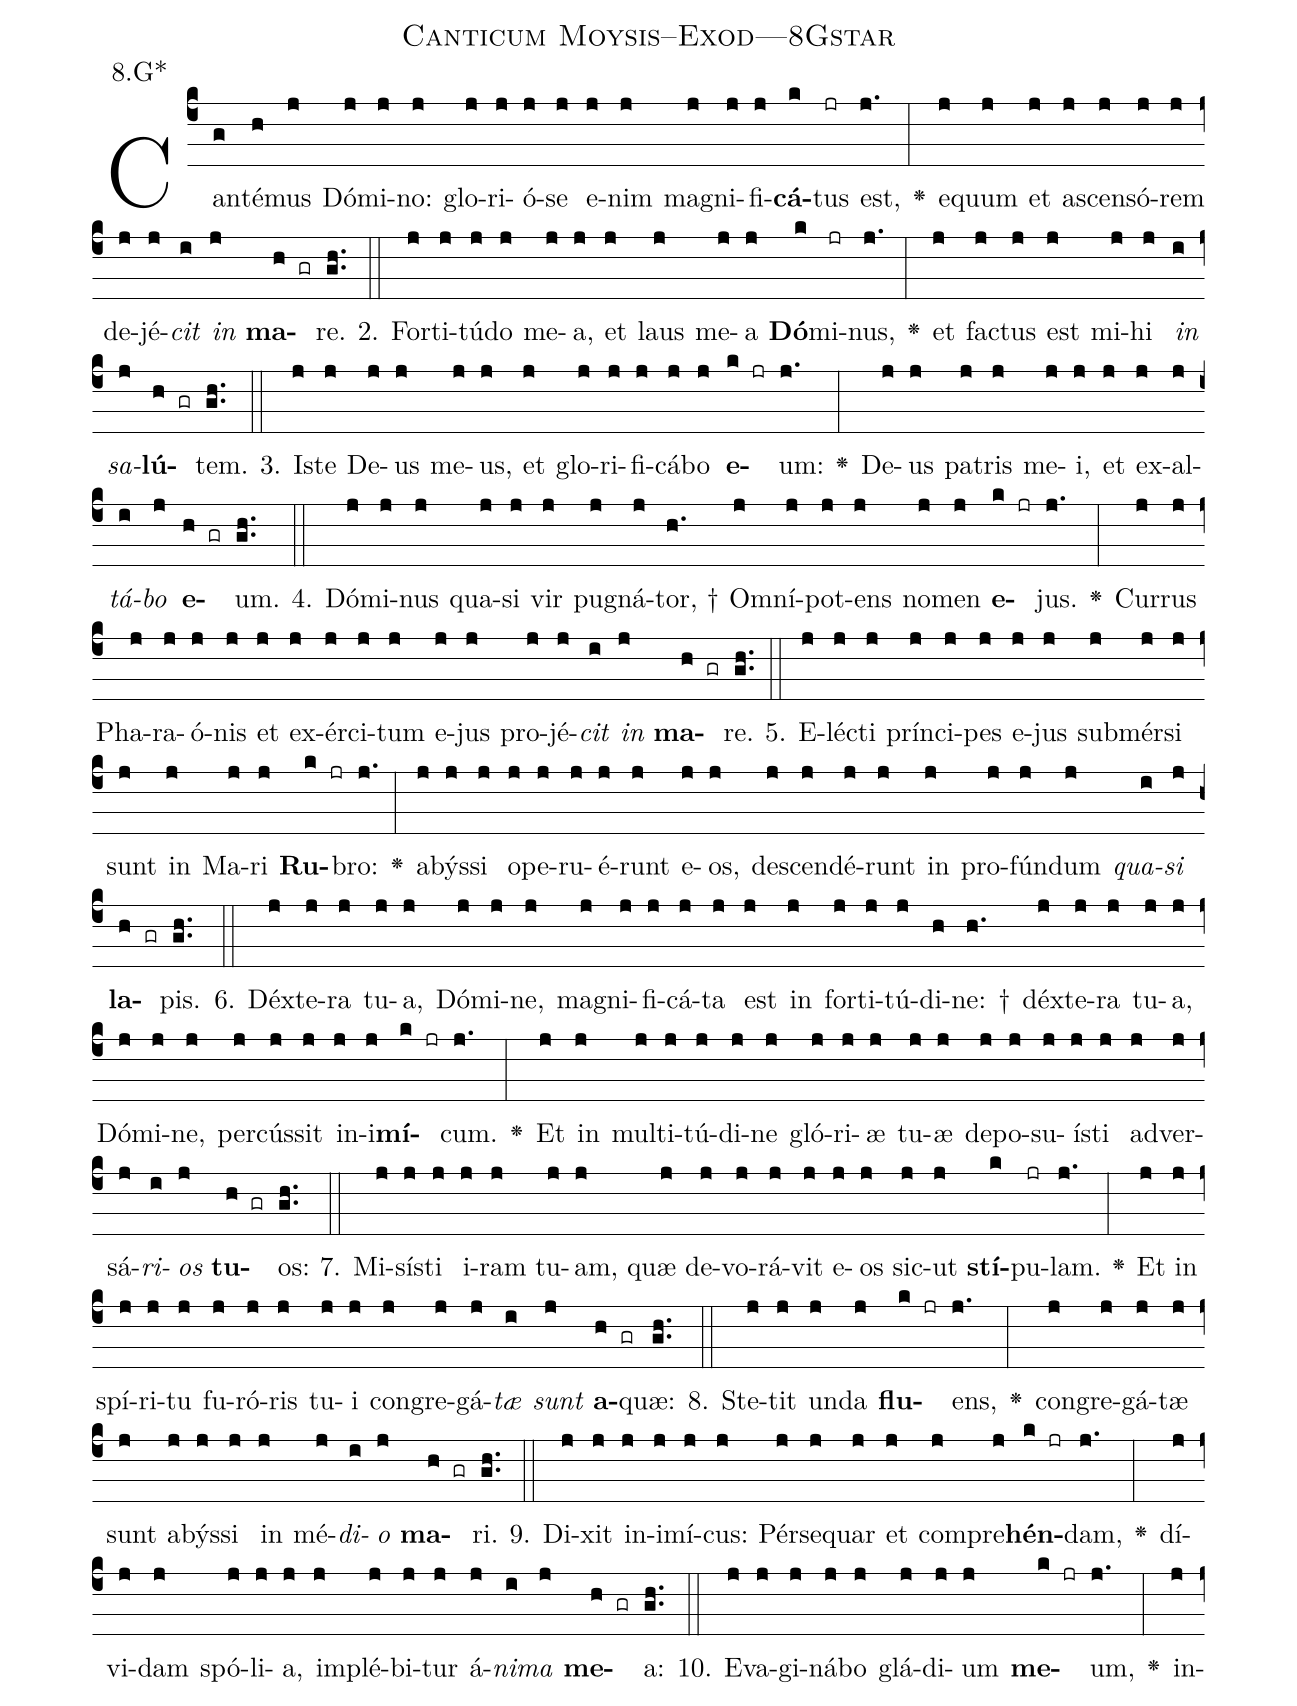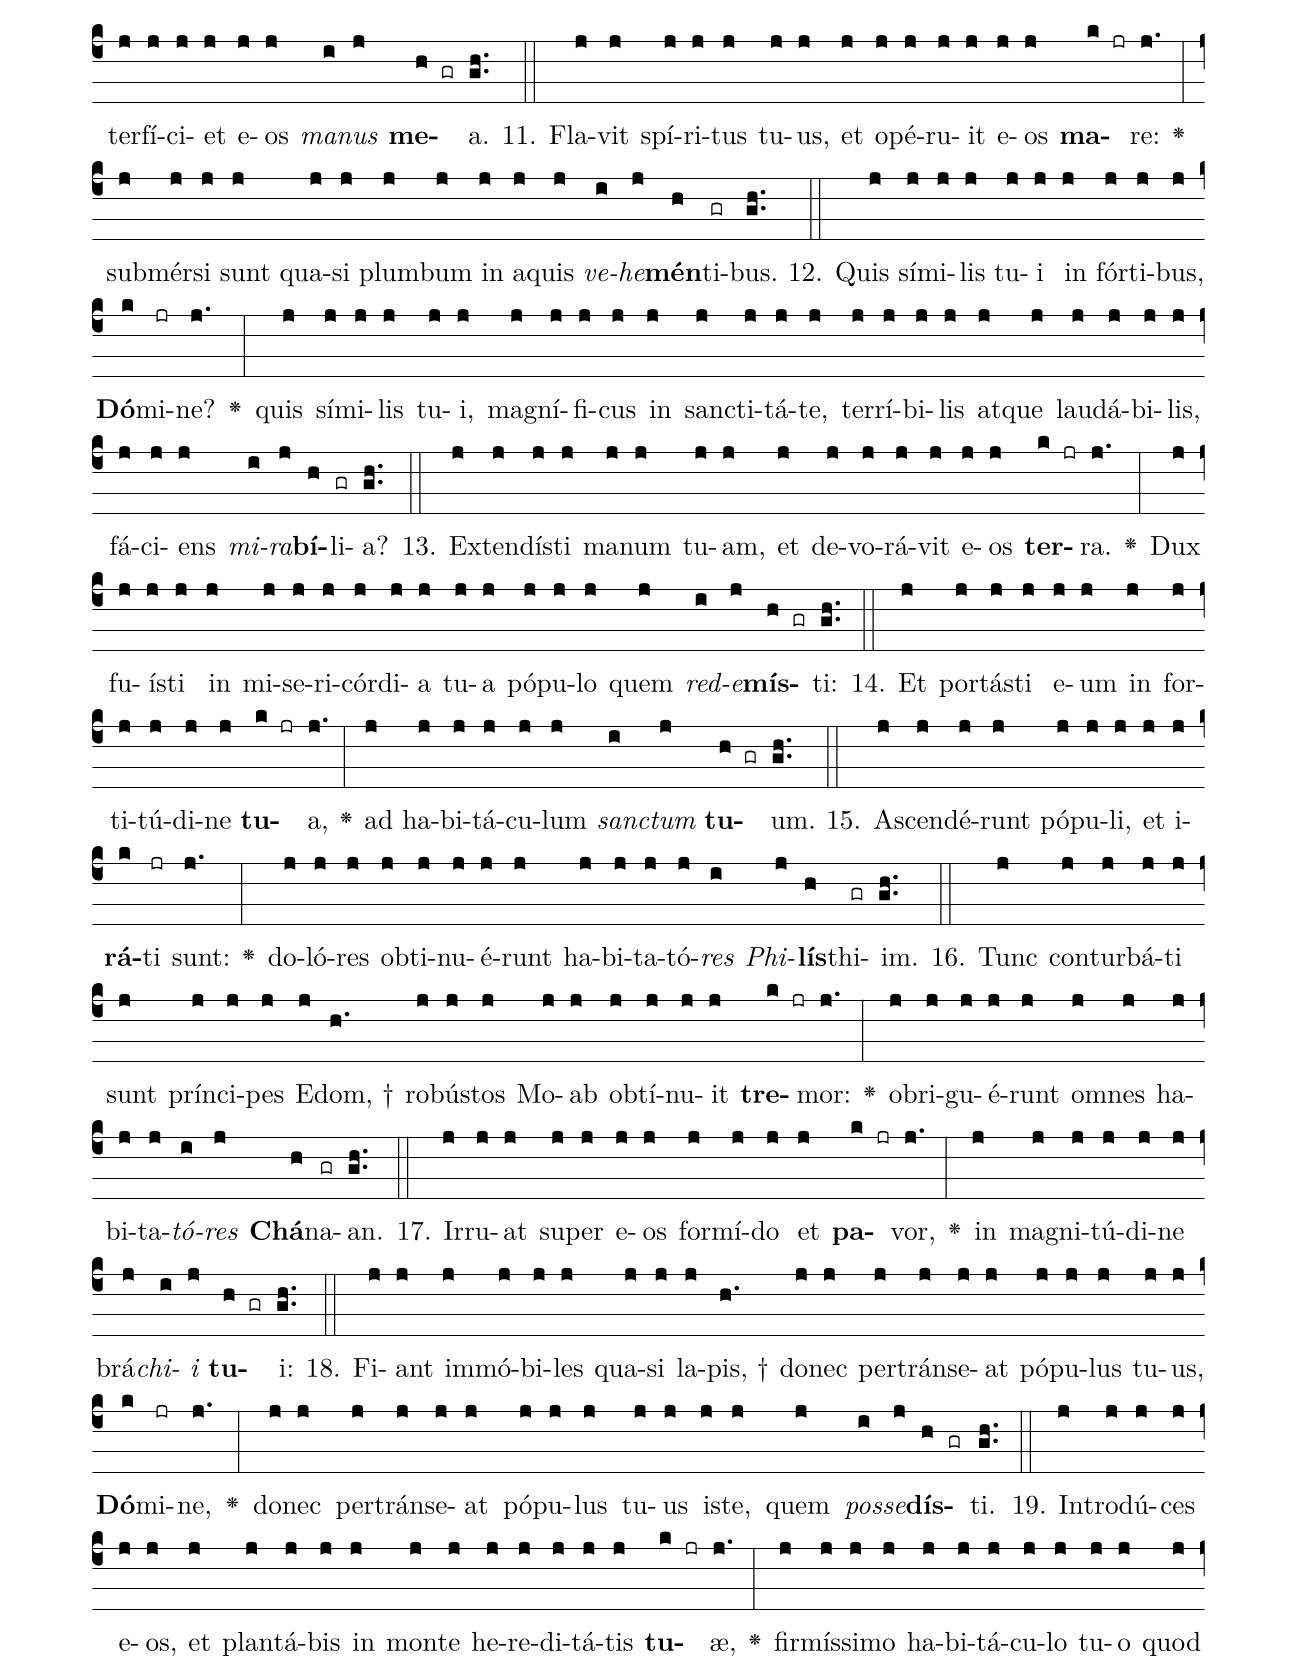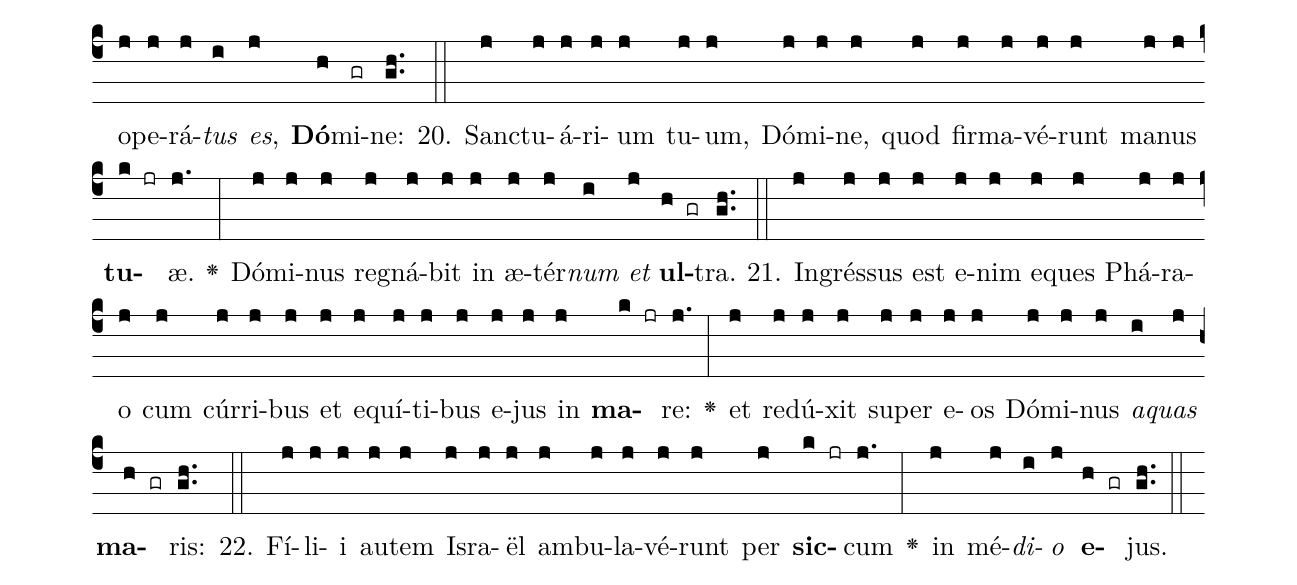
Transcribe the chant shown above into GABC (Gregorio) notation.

name: Canticum Moysis--Exod---8Gstar;
annotation: 8.G*;
%%
(c4)Can(g)té(h)mus(j) Dó(j)mi(j)no:(j) glo(j)ri(j)ó(j)se(j) e(j)nim(j) ma(j)gni(j)fi(j)<b>cá</b>(k)tus(jr) est,(j.) <v>\greheightstar</v>(:) e(j)quum(j) et(j) a(j)scen(j)só(j)rem(j) de(j)jé(j)<i>cit</i>(i) <i>in</i>(j) <b>ma</b>(h gr)re.(gh..) (::)
2. For(j)ti(j)tú(j)do(j) me(j)a,(j) et(j) laus(j) me(j)a(j) <b>Dó</b>(k)mi(jr)nus,(j.) <v>\greheightstar</v>(:) et(j) fac(j)tus(j) est(j) mi(j)hi(j) <i>in</i>(i) <i>sa</i>(j)<b>lú</b>(h gr)tem.(gh..) (::)
3. Is(j)te(j) De(j)us(j) me(j)us,(j) et(j) glo(j)ri(j)fi(j)cá(j)bo(j) <b>e</b>(k jr)um:(j.) <v>\greheightstar</v>(:) De(j)us(j) pa(j)tris(j) me(j)i,(j) et(j) ex(j)al(j)<i>tá</i>(i)<i>bo</i>(j) <b>e</b>(h gr)um.(gh..) (::)
4. Dó(j)mi(j)nus(j) qua(j)si(j) vir(j) pu(j)gná(j)tor, †(h.) Om(j)ní(j)pot(j)ens(j) no(j)men(j) <b>e</b>(k jr)jus.(j.) <v>\greheightstar</v>(:) Cur(j)rus(j) Pha(j)ra(j)ó(j)nis(j) et(j) ex(j)ér(j)ci(j)tum(j) e(j)jus(j) pro(j)jé(j)<i>cit</i>(i) <i>in</i>(j) <b>ma</b>(h gr)re.(gh..) (::)
5. E(j)léc(j)ti(j) prín(j)ci(j)pes(j) e(j)jus(j) sub(j)mér(j)si(j) sunt(j) in(j) Ma(j)ri(j) <b>Ru</b>(k jr)bro:(j.) <v>\greheightstar</v>(:) a(j)býs(j)si(j) o(j)pe(j)ru(j)é(j)runt(j) e(j)os,(j) de(j)scen(j)dé(j)runt(j) in(j) pro(j)fún(j)dum(j) <i>qua</i>(i)<i>si</i>(j) <b>la</b>(h gr)pis.(gh..) (::)
6. Déx(j)te(j)ra(j) tu(j)a,(j) Dó(j)mi(j)ne,(j) ma(j)gni(j)fi(j)cá(j)ta(j) est(j) in(j) for(j)ti(j)tú(j)di(h)ne: †(h.) déx(j)te(j)ra(j) tu(j)a,(j) Dó(j)mi(j)ne,(j) per(j)cús(j)sit(j) in(j)i(j)<b>mí</b>(k jr)cum.(j.) <v>\greheightstar</v>(:) Et(j) in(j) mul(j)ti(j)tú(j)di(j)ne(j) gló(j)ri(j)æ(j) tu(j)æ(j) de(j)po(j)su(j)ís(j)ti(j) ad(j)ver(j)sá(j)<i>ri</i>(i)<i>os</i>(j) <b>tu</b>(h gr)os:(gh..) (::)
7. Mi(j)sís(j)ti(j) i(j)ram(j) tu(j)am,(j) quæ(j) de(j)vo(j)rá(j)vit(j) e(j)os(j) sic(j)ut(j) <b>stí</b>(k)pu(jr)lam.(j.) <v>\greheightstar</v>(:) Et(j) in(j) spí(j)ri(j)tu(j) fu(j)ró(j)ris(j) tu(j)i(j) con(j)gre(j)gá(j)<i>tæ</i>(i) <i>sunt</i>(j) <b>a</b>(h gr)quæ:(gh..) (::)
8. Ste(j)tit(j) un(j)da(j) <b>flu</b>(k jr)ens,(j.) <v>\greheightstar</v>(:) con(j)gre(j)gá(j)tæ(j) sunt(j) a(j)býs(j)si(j) in(j) mé(j)<i>di</i>(i)<i>o</i>(j) <b>ma</b>(h gr)ri.(gh..) (::)
9. Di(j)xit(j) in(j)i(j)mí(j)cus:(j) Pér(j)se(j)quar(j) et(j) com(j)pre(j)<b>hén</b>(k jr)dam,(j.) <v>\greheightstar</v>(:) dí(j)vi(j)dam(j) spó(j)li(j)a,(j) im(j)plé(j)bi(j)tur(j) á(j)<i>ni</i>(i)<i>ma</i>(j) <b>me</b>(h gr)a:(gh..) (::)
10. E(j)va(j)gi(j)ná(j)bo(j) glá(j)di(j)um(j) <b>me</b>(k jr)um,(j.) <v>\greheightstar</v>(:) in(j)ter(j)fí(j)ci(j)et(j) e(j)os(j) <i>ma</i>(i)<i>nus</i>(j) <b>me</b>(h gr)a.(gh..) (::)
11. Fla(j)vit(j) spí(j)ri(j)tus(j) tu(j)us,(j) et(j) o(j)pé(j)ru(j)it(j) e(j)os(j) <b>ma</b>(k jr)re:(j.) <v>\greheightstar</v>(:) sub(j)mér(j)si(j) sunt(j) qua(j)si(j) plum(j)bum(j) in(j) a(j)quis(j) <i>ve</i>(i)<i>he</i>(j)<b>mén</b>(h)ti(gr)bus.(gh..) (::)
12. Quis(j) sí(j)mi(j)lis(j) tu(j)i(j) in(j) fór(j)ti(j)bus,(j) <b>Dó</b>(k)mi(jr)ne?(j.) <v>\greheightstar</v>(:) quis(j) sí(j)mi(j)lis(j) tu(j)i,(j) ma(j)gní(j)fi(j)cus(j) in(j) sanc(j)ti(j)tá(j)te,(j) ter(j)rí(j)bi(j)lis(j) at(j)que(j) lau(j)dá(j)bi(j)lis,(j) fá(j)ci(j)ens(j) <i>mi</i>(i)<i>ra</i>(j)<b>bí</b>(h)li(gr)a?(gh..) (::)
13. Ex(j)ten(j)dís(j)ti(j) ma(j)num(j) tu(j)am,(j) et(j) de(j)vo(j)rá(j)vit(j) e(j)os(j) <b>ter</b>(k jr)ra.(j.) <v>\greheightstar</v>(:) Dux(j) fu(j)ís(j)ti(j) in(j) mi(j)se(j)ri(j)cór(j)di(j)a(j) tu(j)a(j) pó(j)pu(j)lo(j) quem(j) <i>red</i>(i)<i>e</i>(j)<b>mís</b>(h gr)ti:(gh..) (::)
14. Et(j) por(j)tás(j)ti(j) e(j)um(j) in(j) for(j)ti(j)tú(j)di(j)ne(j) <b>tu</b>(k jr)a,(j.) <v>\greheightstar</v>(:) ad(j) ha(j)bi(j)tá(j)cu(j)lum(j) <i>sanc</i>(i)<i>tum</i>(j) <b>tu</b>(h gr)um.(gh..) (::)
15. A(j)scen(j)dé(j)runt(j) pó(j)pu(j)li,(j) et(j) i(j)<b>rá</b>(k)ti(jr) sunt:(j.) <v>\greheightstar</v>(:) do(j)ló(j)res(j) ob(j)ti(j)nu(j)é(j)runt(j) ha(j)bi(j)ta(j)tó(j)<i>res</i>(i) <i>Phi</i>(j)<b>lís</b>(h)thi(gr)im.(gh..) (::)
16. Tunc(j) con(j)tur(j)bá(j)ti(j) sunt(j) prín(j)ci(j)pes(j) E(j)dom, †(h.) ro(j)bús(j)tos(j) Mo(j)ab(j) ob(j)tí(j)nu(j)it(j) <b>tre</b>(k jr)mor:(j.) <v>\greheightstar</v>(:) ob(j)ri(j)gu(j)é(j)runt(j) om(j)nes(j) ha(j)bi(j)ta(j)<i>tó</i>(i)<i>res</i>(j) <b>Chá</b>(h)na(gr)an.(gh..) (::)
17. Ir(j)ru(j)at(j) su(j)per(j) e(j)os(j) for(j)mí(j)do(j) et(j) <b>pa</b>(k jr)vor,(j.) <v>\greheightstar</v>(:) in(j) ma(j)gni(j)tú(j)di(j)ne(j) brá(j)<i>chi</i>(i)<i>i</i>(j) <b>tu</b>(h gr)i:(gh..) (::)
18. Fi(j)ant(j) im(j)mó(j)bi(j)les(j) qua(j)si(j) la(j)pis, †(h.) do(j)nec(j) per(j)tráns(j)e(j)at(j) pó(j)pu(j)lus(j) tu(j)us,(j) <b>Dó</b>(k)mi(jr)ne,(j.) <v>\greheightstar</v>(:) do(j)nec(j) per(j)tráns(j)e(j)at(j) pó(j)pu(j)lus(j) tu(j)us(j) is(j)te,(j) quem(j) <i>pos</i>(i)<i>se</i>(j)<b>dís</b>(h gr)ti.(gh..) (::)
19. In(j)tro(j)dú(j)ces(j) e(j)os,(j) et(j) plan(j)tá(j)bis(j) in(j) mon(j)te(j) he(j)re(j)di(j)tá(j)tis(j) <b>tu</b>(k jr)æ,(j.) <v>\greheightstar</v>(:) fir(j)mís(j)si(j)mo(j) ha(j)bi(j)tá(j)cu(j)lo(j) tu(j)o(j) quod(j) o(j)pe(j)rá(j)<i>tus</i>(i) <i>es</i>,(j) <b>Dó</b>(h)mi(gr)ne:(gh..) (::)
20. Sanc(j)tu(j)á(j)ri(j)um(j) tu(j)um,(j) Dó(j)mi(j)ne,(j) quod(j) fir(j)ma(j)vé(j)runt(j) ma(j)nus(j) <b>tu</b>(k jr)æ.(j.) <v>\greheightstar</v>(:) Dó(j)mi(j)nus(j) re(j)gná(j)bit(j) in(j) æ(j)tér(j)<i>num</i>(i) <i>et</i>(j) <b>ul</b>(h gr)tra.(gh..) (::)
21. In(j)grés(j)sus(j) est(j) e(j)nim(j) e(j)ques(j) Phá(j)ra(j)o(j) cum(j) cúr(j)ri(j)bus(j) et(j) e(j)quí(j)ti(j)bus(j) e(j)jus(j) in(j) <b>ma</b>(k jr)re:(j.) <v>\greheightstar</v>(:) et(j) re(j)dú(j)xit(j) su(j)per(j) e(j)os(j) Dó(j)mi(j)nus(j) <i>a</i>(i)<i>quas</i>(j) <b>ma</b>(h gr)ris:(gh..) (::)
22. Fí(j)li(j)i(j) au(j)tem(j) Is(j)ra(j)ël(j) am(j)bu(j)la(j)vé(j)runt(j) per(j) <b>sic</b>(k jr)cum(j.) <v>\greheightstar</v>(:) in(j) mé(j)<i>di</i>(i)<i>o</i>(j) <b>e</b>(h gr)jus.(gh..) (::)
